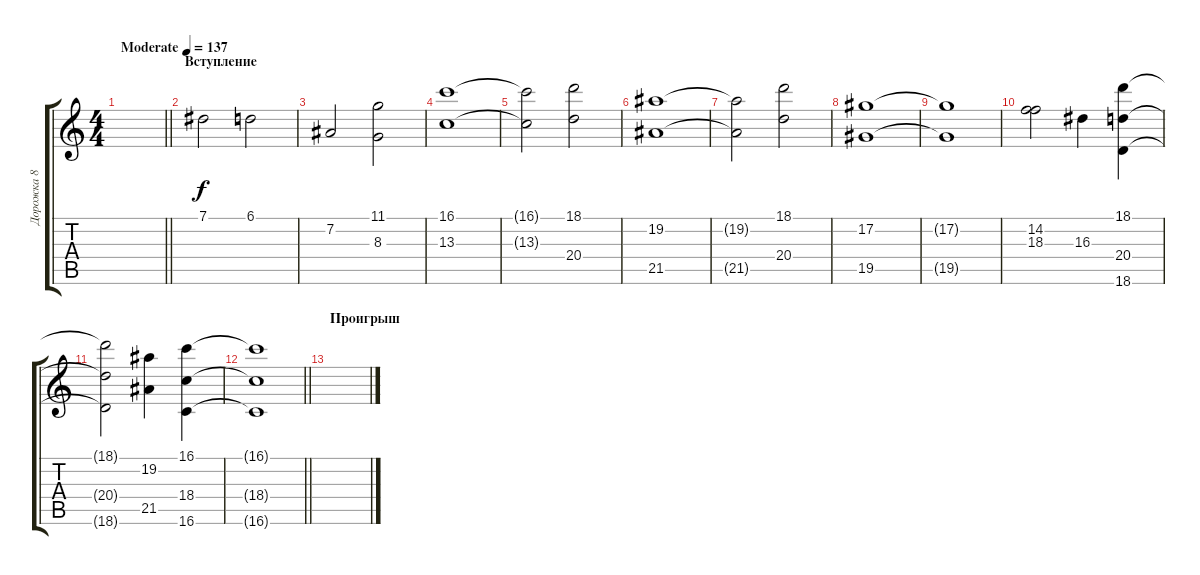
\track ("Дорожка 8" "Дорожка 8") {instrument stringensemble2}
\staff {score tabs}
\tuning (Ab4 Eb4 B3 Gb3 Db3 Ab2) {hide}
\ts (4 4)
\tempo (137 "Moderate")
\clef g2
\barLineRight lightlight
\ks c
|
\section ("" "Вступление")
7.1.2{volume 4} 6.1.2 |
7.2.2{volume 6} (11.1 8.3).2 |
(16.1 13.3).1 |
(16.1{t} 13.3{t}).2 (18.1 20.4).2 |
(19.2 21.5).1 |
(19.2{t} 21.5{t}).2 (18.1 20.4).2 |
(17.2 19.5).1 |
(17.2{t} 19.5{t}).1 |
(14.2 18.3).2 16.3.4 (18.1 20.4 18.6).4 |
(18.1{t} 20.4{t} 18.6{t}).2 (19.2 21.5).4 (16.1 18.4 16.6).4 |
\barLineRight lightlight
(16.1{t} 18.4{t} 16.6{t}).1 |
\section ("" "Проигрыш")
